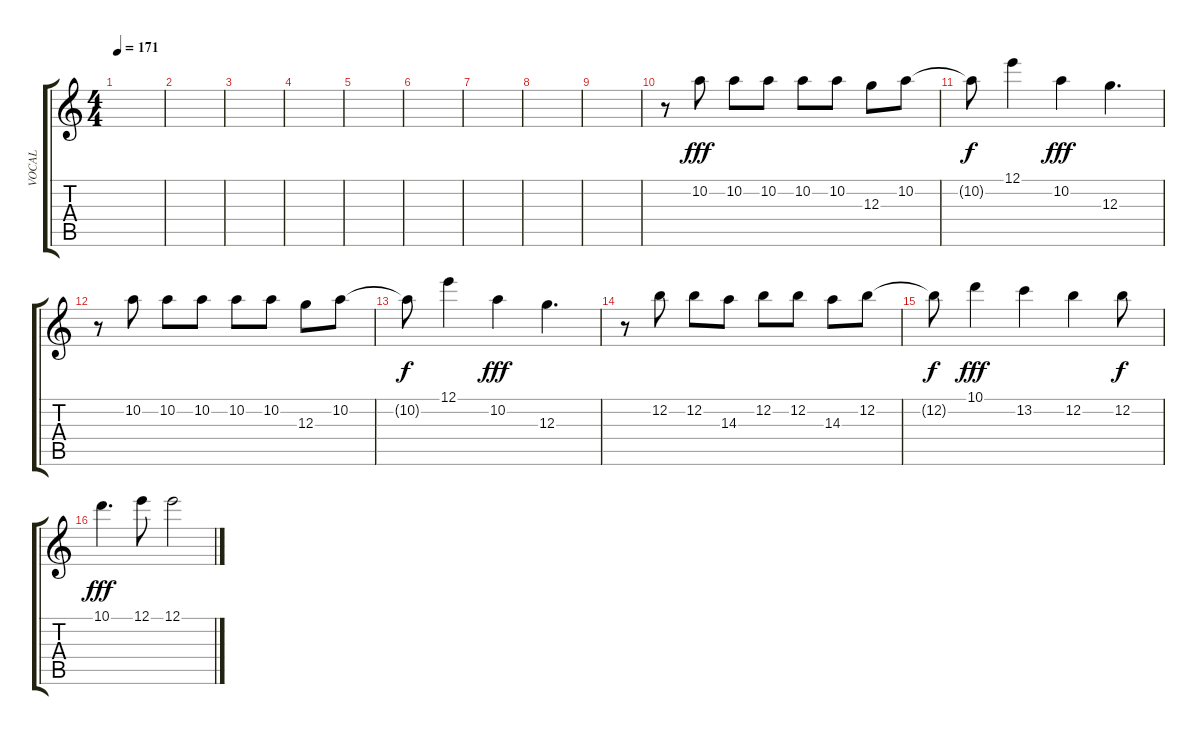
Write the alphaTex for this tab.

\track ("VOCAL" "VOCAL") {instrument contrabass}
\staff {score tabs}
\tuning (E4 B3 G3 D3 A2 E2) {hide}
\ts (4 4)
\tempo 171
\clef g2
\ks c
|
|
|
|
|
|
|
|
|
r.8 10.2.8{dy fff} 10.2.8 10.2.8 10.2.8 10.2.8 12.3.8 10.2.8 |
10.2{t}.8{dy f} 12.1.4 10.2.4{dy fff} 12.3.4{d} |
r.8 10.2.8 10.2.8 10.2.8 10.2.8 10.2.8 12.3.8 10.2.8 |
10.2{t}.8{dy f} 12.1.4 10.2.4{dy fff} 12.3.4{d} |
r.8 12.2.8 12.2.8 14.3.8 12.2.8 12.2.8 14.3.8 12.2.8 |
12.2{t}.8{dy f} 10.1.4{dy fff} 13.2.4 12.2.4 12.2.8{dy f} |
10.1.4{d dy fff} 12.1.8 12.1.2
